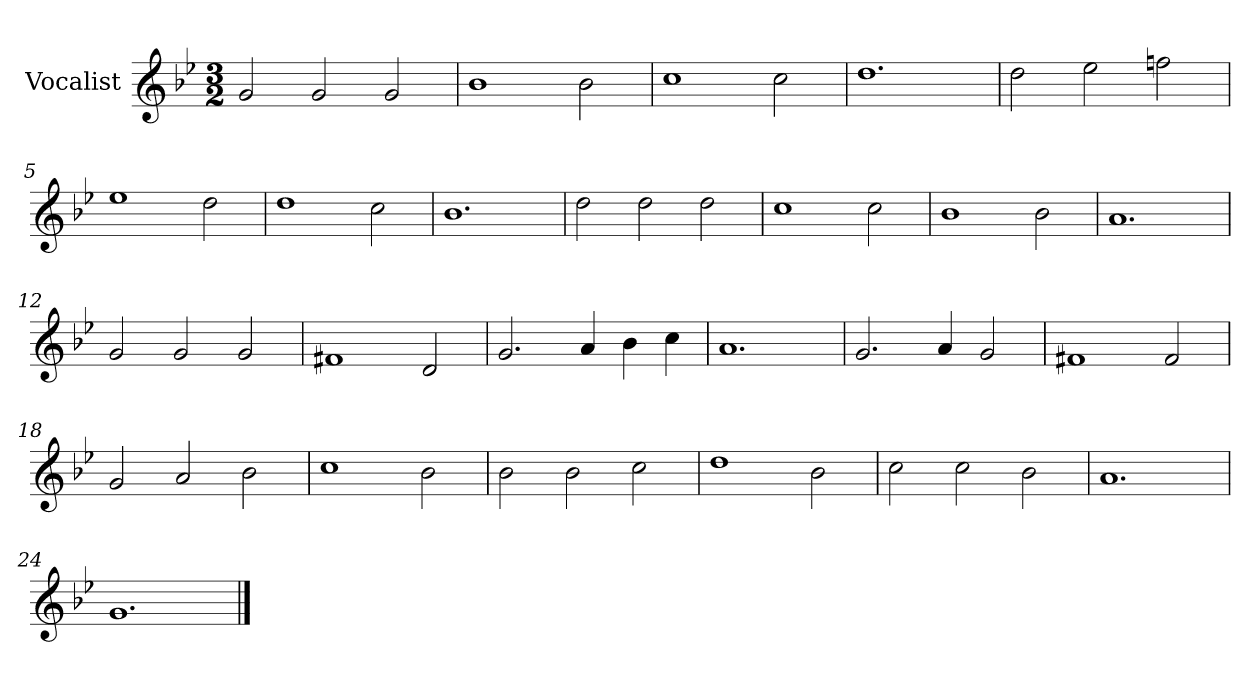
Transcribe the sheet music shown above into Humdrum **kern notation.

**kern
*part1
*staff1
*I"Vocalist
*k[b-e-]
*g:
*M3/2
=
2g
2g
2g
=1
1b-
2b-
=2
1cc
2cc
=3
1.dd
=4
2dd
2ee-
2ffn
=5
1ee-
2dd
=6
1dd
2cc
=7
1.b-
=8
2dd
2dd
2dd
=9
1cc
2cc
=10
1b-
2b-
=11
1.a
=12
2g
2g
2g
=13
1f#X
2d
=14
2.g
4a
4b-
4cc
=15
1.a
=16
2.g
4a
2g
=17
1f#X
2f#
=18
2g
2a
2b-
=19
1cc
2b-
=20
2b-
2b-
2cc
=21
1dd
2b-
=22
2cc
2cc
2b-
=23
1.a
=24
1.g
==
*-
